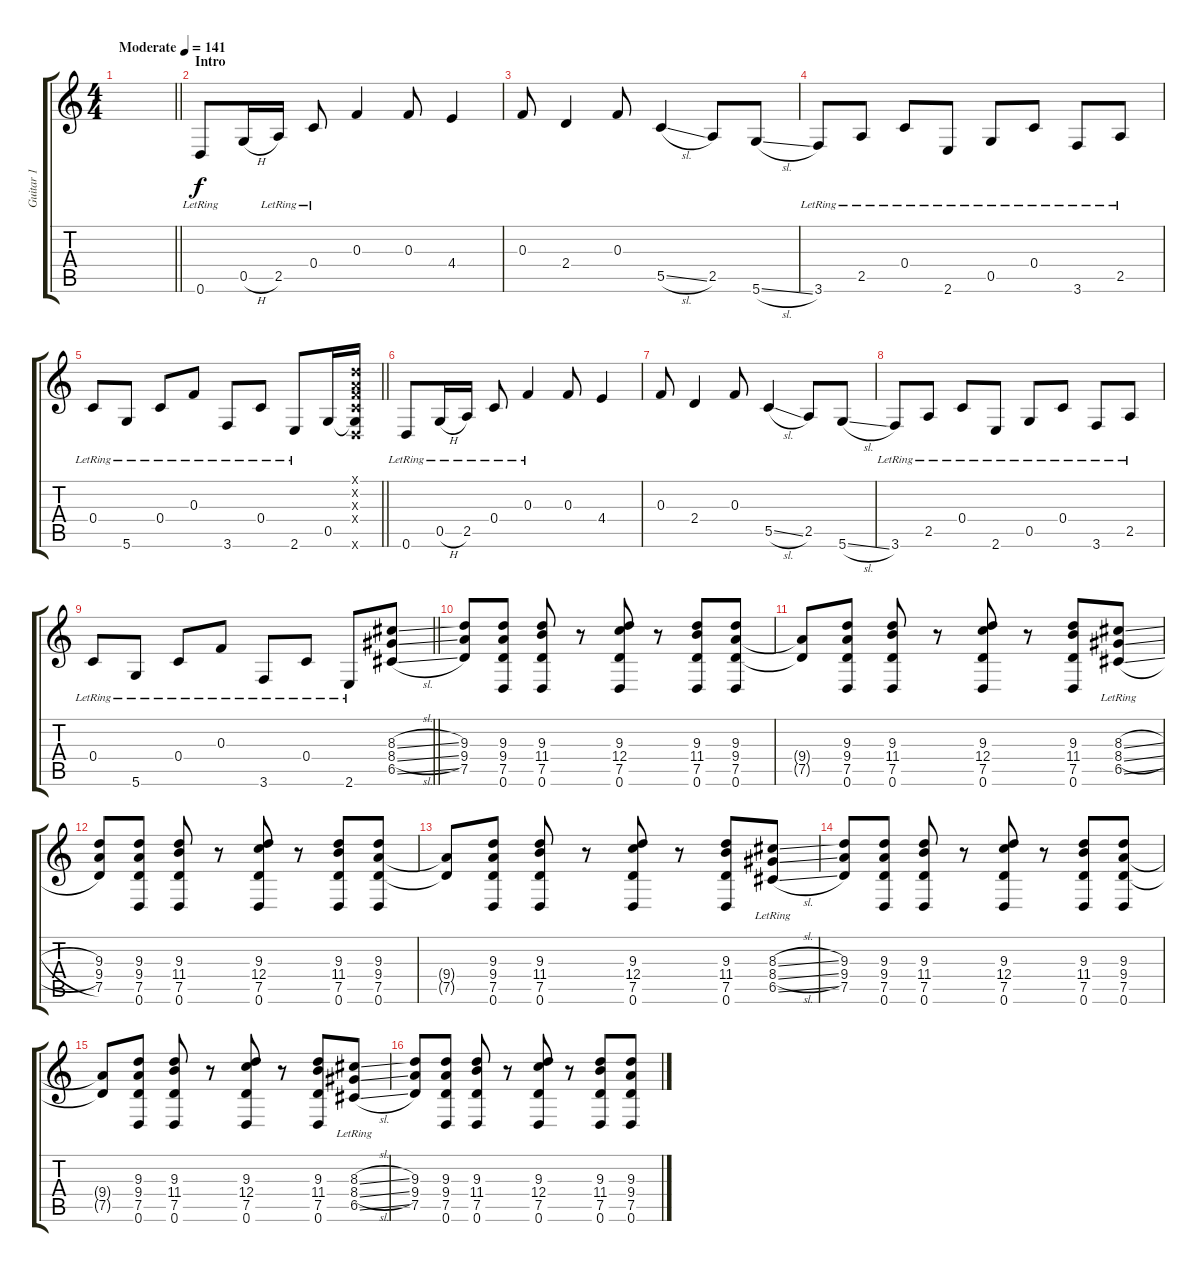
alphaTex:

\track ("Guitar 1" "Guitar 1") {instrument distortionguitar}
\staff {score tabs}
\tuning (D4 A3 F3 C3 G2 D2) {hide}
\ts (4 4)
\tempo (141 "Moderate")
\clef g2
\barLineRight lightlight
\ks c
|
\section ("" "Intro")
0.6{lr}.8 0.5{h}.16 2.5{lr}.16 0.4{lr}.8 0.3.4 0.3.8 4.4.4 |
0.3.8 2.4.4 0.3.8 5.5{sl}.4 2.5.8 5.6{sl}.8 |
3.6{lr}.8 2.5{lr}.8 0.4{lr}.8 2.6{lr}.8 0.5{lr}.8 0.4{lr}.8 3.6{lr}.8 2.5{lr}.8 |
\barLineRight lightlight
0.4{lr}.8 5.6{lr}.8 0.4{lr}.8 0.3{lr}.8 3.6{lr}.8 0.4{lr}.8 2.6{lr}.8 0.5.16 (0.1{x} 0.2{x} 0.3{x} 0.4{x} 0.5{t} 0.6{x}).16 |
0.6{lr}.8 0.5{h lr}.16 2.5{lr}.16 0.4{lr}.8 0.3{lr}.4 0.3.8 4.4.4 |
0.3.8 2.4.4 0.3.8 5.5{sl}.4 2.5.8 5.6{sl}.8 |
3.6{lr}.8 2.5{lr}.8 0.4{lr}.8 2.6{lr}.8 0.5{lr}.8 0.4{lr}.8 3.6{lr}.8 2.5{lr}.8 |
\barLineRight lightlight
0.4{lr}.8 5.6{lr}.8 0.4{lr}.8 0.3{lr}.8 3.6{lr}.8 0.4{lr}.8 2.6{lr}.8 (8.3{sl} 8.4{sl} 6.5{sl}).8 |
(9.3 9.4 7.5).8 (9.3 9.4 7.5 0.6).8 (9.3 11.4 7.5 0.6).8 r.8 (9.3 12.4 7.5 0.6).8 r.8 (9.3 11.4 7.5 0.6).8 (9.3 9.4 7.5 0.6).8 |
(9.4{t} 7.5{t}).8 (9.3 9.4 7.5 0.6).8 (9.3 11.4 7.5 0.6).8 r.8 (9.3 12.4 7.5 0.6).8 r.8 (9.3 11.4 7.5 0.6).8 (8.3{sl} 8.4{sl} 6.5{sl lr}).8 |
(9.3 9.4 7.5).8 (9.3 9.4 7.5 0.6).8 (9.3 11.4 7.5 0.6).8 r.8 (9.3 12.4 7.5 0.6).8 r.8 (9.3 11.4 7.5 0.6).8 (9.3 9.4 7.5 0.6).8 |
(9.4{t} 7.5{t}).8 (9.3 9.4 7.5 0.6).8 (9.3 11.4 7.5 0.6).8 r.8 (9.3 12.4 7.5 0.6).8 r.8 (9.3 11.4 7.5 0.6).8 (8.3{sl} 8.4{sl} 6.5{sl lr}).8 |
(9.3 9.4 7.5).8 (9.3 9.4 7.5 0.6).8 (9.3 11.4 7.5 0.6).8 r.8 (9.3 12.4 7.5 0.6).8 r.8 (9.3 11.4 7.5 0.6).8 (9.3 9.4 7.5 0.6).8 |
(9.4{t} 7.5{t}).8 (9.3 9.4 7.5 0.6).8 (9.3 11.4 7.5 0.6).8 r.8 (9.3 12.4 7.5 0.6).8 r.8 (9.3 11.4 7.5 0.6).8 (8.3{sl} 8.4{sl} 6.5{sl lr}).8 |
(9.3 9.4 7.5).8 (9.3 9.4 7.5 0.6).8 (9.3 11.4 7.5 0.6).8 r.8 (9.3 12.4 7.5 0.6).8 r.8 (9.3 11.4 7.5 0.6).8 (9.3 9.4 7.5 0.6).8
